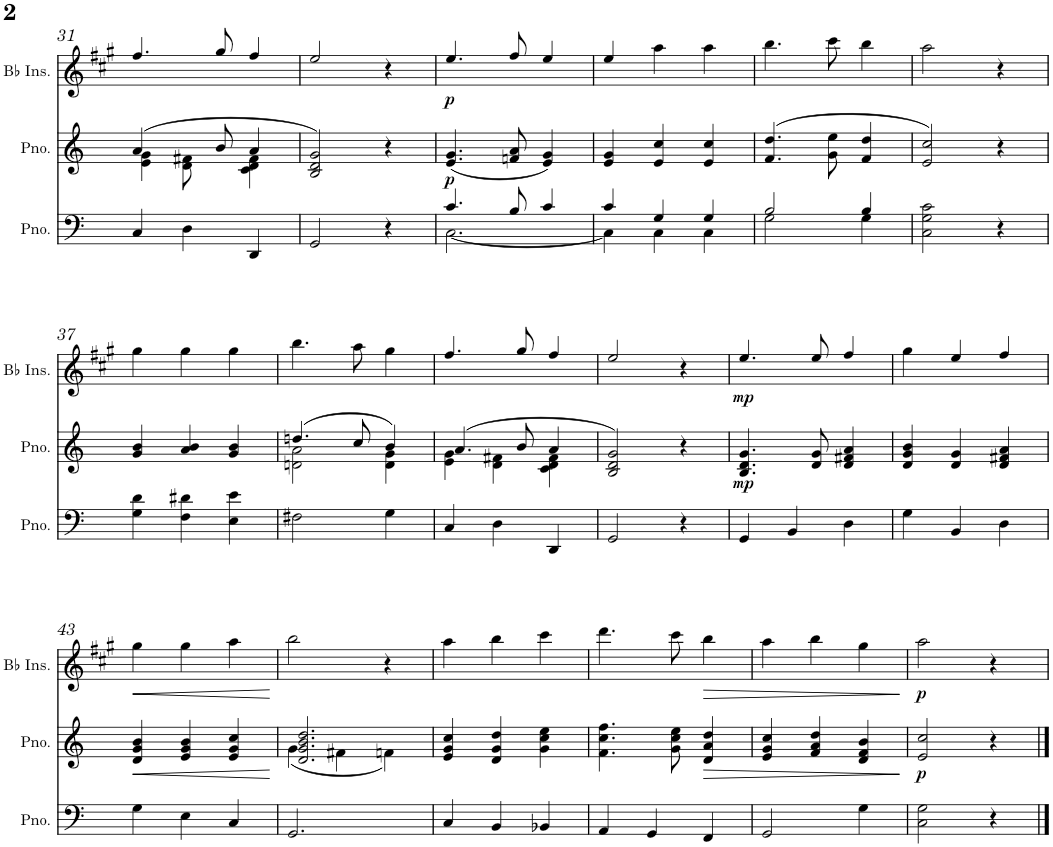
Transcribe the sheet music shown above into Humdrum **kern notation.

**kern	**kern	**dynam	**kern	**dynam
*part3	*part2	*part2	*part1	*part1
*staff3	*staff2	*staff2	*staff1	*staff1
*I"Piano	*I"Piano	*	*I"Eb Instrument	*
*I'Pno.	*I'Pno.	*	*	*
!!LO:PB:g=z
*clefF4	*clefG2	*	*clefG2	*
*	*	*	*Trd5c9	*
*k[]	*k[]	*	*k[f#c#g#]	*
*M3/4	*M3/4	*	*M3/4	*
=31	=31	=31	=31	=31
*	*^	*	*	*
4C/	(4a/	4e\ 4g\	.	4.ff#/	.
4D\	8ryy	8d\ 8f#X\	.	.	.
.	8b/	8ryy	.	8gg#/	.
4DD/	4a/	4c\ 4d\ 4f#\	.	4ff#/	.
*	*v	*v	*	*	*
=32	=32	=32	=32	=32
2GG/	2B/ 2d/ 2g/)	.	2ee/	.
4r	4r	.	4r	.
=33	=33	=33	=33	=33
*^	*	*	*	*
!	!	!	!LO:DY:b	!	!LO:DY:b
4.c/	[2.C\	(4.e/ 4.g/	p	4.ee/	p
8B/	.	8fn/ 8a/	.	8ff#/	.
4c/	.	4e/ 4g/)	.	4ee/	.
=34	=34	=34	=34	=34	=34
4c/	4C\]	4e/ 4g/	.	4ee/	.
4G/	4C\	4e/ 4cc/	.	4aa\	.
4G/	4C\	4e/ 4cc/	.	4aa\	.
=35	=35	=35	=35	=35	=35
2B/	2G\	(4.f/ 4.dd/	.	4.bb\	.
.	.	8g\ 8ee\	.	8ccc#\	.
4B/	4G\	4f/ 4dd/	.	4bb\	.
*v	*v	*	*	*	*
=36	=36	=36	=36	=36
2C\ 2G\ 2c\	2e/ 2cc/)	.	2aa\	.
4r	4r	.	4r	.
!!LO:LB:g=z
=37	=37	=37	=37	=37
4G\ 4d\	4g/ 4b/	.	4gg#\	.
4F\ 4d#X\	4a/ 4b/	.	4gg#\	.
4E\ 4e\	4g/ 4b/	.	4gg#\	.
=38	=38	=38	=38	=38
*	*^	*	*	*
2F#X\	(4.ddn/	2dn\ 2a\	.	4.bb\	.
.	8cc/	.	.	8aa\	.
4G\	4b/)	4d\ 4g\	.	4gg#\	.
=39	=39	=39	=39	=39	=39
4C/	(4.a/	4e\ 4g\	.	4.ff#/	.
4D\	.	4d\ 4f#X\	.	.	.
.	8b/	.	.	8gg#/	.
4DD/	4a/	4c\ 4d\ 4f#\	.	4ff#/	.
*	*v	*v	*	*	*
=40	=40	=40	=40	=40
2GG/	2B/ 2d/ 2g/)	.	2ee/	.
4r	4r	.	4r	.
=41	=41	=41	=41	=41
*^	*	*	*	*
!	!	!	!LO:DY:b	!	!LO:DY:b
4GG/	2ryy	4.B/ 4.d/ 4.g/	mp	4.ee/	mp
4BB/	.	.	.	.	.
.	.	8d/ 8g/	.	8ee/	.
4ryy	4D\	4d/ 4f#X/ 4a/	.	4ff#/	.
*v	*v	*	*	*	*
=42	=42	=42	=42	=42
4G\	4d/ 4g/ 4b/	.	4gg#\	.
4BB/	4d/ 4g/	.	4ee/	.
4D\	4d/ 4f#X/ 4a/	.	4ff#/	.
!!LO:LB:g=z
=43	=43	=43	=43	=43
!	!	!LO:HP:b	!	!LO:HP:b
4G\	4d/ 4g/ 4b/	<	4gg#\	<
4E\	4e/ 4g/ 4b/	.	4gg#\	.
4C/	4e/ 4g/ 4cc/	.	4aa\	.
.	.	[	.	[
=44	=44	=44	=44	=44
*	*^	*	*	*
2.GG/	2.d/ 2.g/ 2.b/ 2.dd/	(4g\	.	2bb\	.
.	.	4f#X\	.	.	.
.	.	4fn\)	.	4r	.
*	*v	*v	*	*	*
=45	=45	=45	=45	=45
4C/	4e/ 4g/ 4cc/	.	4aa\	.
4BB/	4d/ 4g/ 4dd/	.	4bb\	.
4BB-X/	4g\ 4cc\ 4ee\	.	4ccc#\	.
=46	=46	=46	=46	=46
4AA/	4.f\ 4.cc\ 4.ff\	.	4.ddd\	.
4GG/	.	.	.	.
.	8g\ 8cc\ 8ee\	.	8ccc#\	.
!	!	!LO:HP:b	!	!LO:HP:b
4FF/	4d/ 4a/ 4dd/	>	4bb\	>
=47	=47	=47	=47	=47
2GG/	4e/ 4g/ 4cc/	.	4aa\	.
.	4f/ 4a/ 4dd/	.	4bb\	.
4G\	4d/ 4f/ 4b/	.	4gg#\	.
.	.	]	.	]
=48	=48	=48	=48	=48
!	!	!LO:DY:b	!	!LO:DY:b
2C\ 2G\	2e/ 2cc/	p	2aa\	p
4r	4r	.	4r	.
=	=	=	=	=
*-	*-	*-	*-	*-
